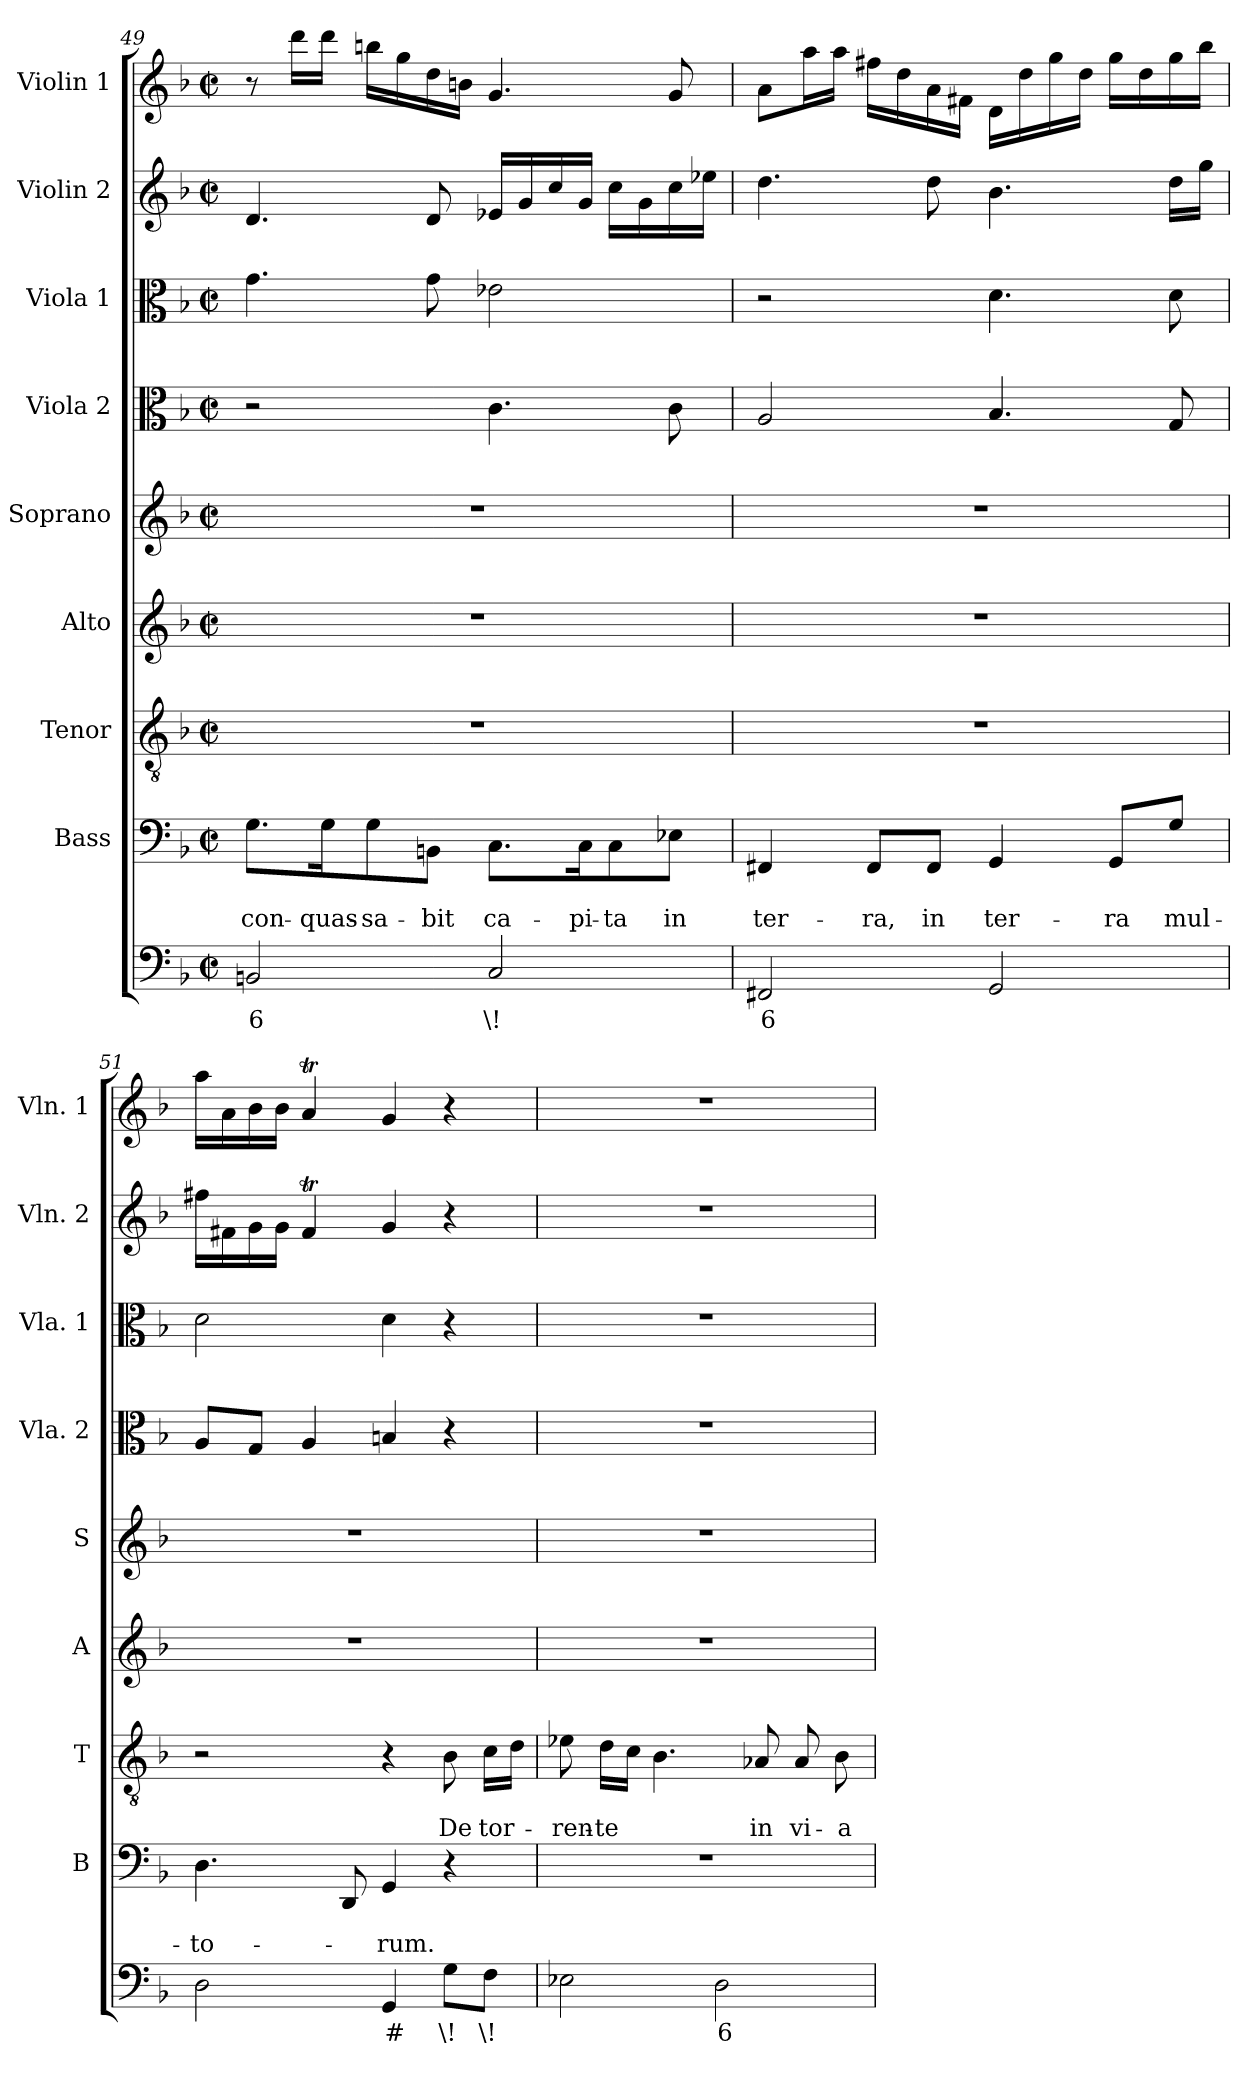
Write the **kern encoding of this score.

**kern	**text	**kern	**text	**text	**kern	**text	**text	**kern	**kern	**kern	**kern	**kern	**kern
*part9	*part9	*part8	*part8	*part8	*part7	*part7	*part7	*part6	*part5	*part4	*part3	*part2	*part1
*staff9	*staff9	*staff8	*staff8	*staff8	*staff7	*staff7	*staff7	*staff6	*staff5	*staff4	*staff3	*staff2	*staff1
*	*	*I"Bass	*	*	*I"Tenor	*	*	*I"Alto	*I"Soprano	*I"Viola 2	*I"Viola 1	*I"Violin 2	*I"Violin 1
*	*	*I'B	*	*	*I'T	*	*	*I'A	*I'S	*I'Vla. 2	*I'Vla. 1	*I'Vln. 2	*I'Vln. 1
*clefF4	*	*clefF4	*	*	*clefGv2	*	*	*clefG2	*clefG2	*clefC3	*clefC3	*clefG2	*clefG2
*k[b-]	*	*k[b-]	*	*	*k[b-]	*	*	*k[b-]	*k[b-]	*k[b-]	*k[b-]	*k[b-]	*k[b-]
*F:	*	*F:	*	*	*F:	*	*	*F:	*F:	*F:	*F:	*F:	*F:
*M2/2	*	*M2/2	*	*	*M2/2	*	*	*M2/2	*M2/2	*M2/2	*M2/2	*M2/2	*M2/2
*met(c|)	*	*met(c|)	*	*	*met(c|)	*	*	*met(c|)	*met(c|)	*met(c|)	*met(c|)	*met(c|)	*met(c|)
=49	=49	=49	=49	=49	=49	=49	=49	=49	=49	=49	=49	=49	=49
!	!LO:LY:b	!	!	!LO:LY:b	!	!	!	!	!	!	!	!	!
2BBn/	6	8.G\L	.	con-	1r	.	.	1r	1r	2r	4.g\	4.d/	8r
.	.	.	.	.	.	.	.	.	.	.	.	.	16ddd\LL
!	!	!	!	!LO:LY:b	!	!	!	!	!	!	!	!	!
.	.	16G\K	.	-quas-	.	.	.	.	.	.	.	.	16ddd\JJ
!	!	!	!	!LO:LY:b	!	!	!	!	!	!	!	!	!
.	.	8G\	.	-sa-	.	.	.	.	.	.	.	.	16bbn\LL
.	.	.	.	.	.	.	.	.	.	.	.	.	16gg\
!	!	!	!	!LO:LY:b	!	!	!	!	!	!	!	!	!
.	.	8BBn\J	.	-bit	.	.	.	.	.	.	8g\	8d/	16dd\
.	.	.	.	.	.	.	.	.	.	.	.	.	16bn\JJ
!	!LO:LY:b	!	!	!LO:LY:b	!	!	!	!	!	!	!	!	!
2C/	\!	8.C\L	.	ca-	.	.	.	.	.	4.c\	2e-X\	16e-X/LL	4.g/
.	.	.	.	.	.	.	.	.	.	.	.	16g/	.
.	.	.	.	.	.	.	.	.	.	.	.	16cc/	.
!	!	!	!	!LO:LY:b	!	!	!	!	!	!	!	!	!
.	.	16C\K	.	-pi-	.	.	.	.	.	.	.	16g/JJ	.
!	!	!	!	!LO:LY:b	!	!	!	!	!	!	!	!	!
.	.	8C\	.	-ta	.	.	.	.	.	.	.	16cc\LL	.
.	.	.	.	.	.	.	.	.	.	.	.	16g\	.
!	!	!	!	!LO:LY:b	!	!	!	!	!	!	!	!	!
.	.	8E-X\J	.	in	.	.	.	.	.	8c\	.	16cc\	8g/
.	.	.	.	.	.	.	.	.	.	.	.	16ee-X\JJ	.
=50	=50	=50	=50	=50	=50	=50	=50	=50	=50	=50	=50	=50	=50
!	!LO:LY:b	!	!	!LO:LY:b	!	!	!	!	!	!	!	!	!
2FF#X/	6	4FF#X/	.	ter-	1r	.	.	1r	1r	2A/	2r	4.dd\	8a\L
.	.	.	.	.	.	.	.	.	.	.	.	.	16aa\L
.	.	.	.	.	.	.	.	.	.	.	.	.	16aa\JJ
!	!	!	!	!LO:LY:b	!	!	!	!	!	!	!	!	!
.	.	8FF#/L	.	-ra,	.	.	.	.	.	.	.	.	16ff#X\LL
.	.	.	.	.	.	.	.	.	.	.	.	.	16dd\
!	!	!	!	!LO:LY:b	!	!	!	!	!	!	!	!	!
.	.	8FF#/J	.	in	.	.	.	.	.	.	.	8dd\	16a\
.	.	.	.	.	.	.	.	.	.	.	.	.	16f#X\JJ
!	!	!	!	!LO:LY:b	!	!	!	!	!	!	!	!	!
2GG/	.	4GG/	.	ter-	.	.	.	.	.	4.B-/	4.d\	4.b-\	16d\LL
.	.	.	.	.	.	.	.	.	.	.	.	.	16dd\
.	.	.	.	.	.	.	.	.	.	.	.	.	16gg\
.	.	.	.	.	.	.	.	.	.	.	.	.	16dd\JJ
!	!	!	!	!LO:LY:b	!	!	!	!	!	!	!	!	!
.	.	8GG/L	.	-ra	.	.	.	.	.	.	.	.	16gg\LL
.	.	.	.	.	.	.	.	.	.	.	.	.	16dd\
!	!	!	!	!LO:LY:b	!	!	!	!	!	!	!	!	!
.	.	8G/J	.	mul-	.	.	.	.	.	8G/	8d\	16dd\LL	16gg\
.	.	.	.	.	.	.	.	.	.	.	.	16gg\JJ	16bb-\JJ
=51	=51	=51	=51	=51	=51	=51	=51	=51	=51	=51	=51	=51	=51
*^	*	*	*	*	*	*	*	*	*	*	*	*	*
!	!	!	!	!	!LO:LY:b	!	!	!	!	!	!	!	!	!
2D\	8ryy	.	4.D\	.	-to-	2r	.	.	1r	1r	8A/L	2d\	16ff#X\LL	16aa\LL
.	.	.	.	.	.	.	.	.	.	.	.	.	16f#X\	16a\
.	8ryy	.	.	.	.	.	.	.	.	.	8G/J	.	16g\	16b-\
.	.	.	.	.	.	.	.	.	.	.	.	.	16g\JJ	16b-\JJ
.	8ryy	.	.	.	.	.	.	.	.	.	4A/	.	4f#t/	4at/
.	8ryy	.	8DD/	.	.	.	.	.	.	.	.	.	.	.
!	!	!LO:LY:b	!	!	!LO:LY:b	!	!	!	!	!	!	!	!	!
4GG/	2ryy	#	4GG/	.	-rum.	4r	.	.	.	.	4Bn/	4d\	4g/	4g/
!	!	!LO:LY:b	!	!	!	!	!	!LO:LY:b	!	!	!	!	!	!
8G\L	.	\!	4r	.	.	8B-\	.	De	.	.	4r	4r	4r	4r
!	!	!LO:LY:b	!	!	!	!	!	!LO:LY:b	!	!	!	!	!	!
8F\J	.	\!	.	.	.	16c\LL	.	tor-	.	.	.	.	.	.
.	.	.	.	.	.	16d\JJ	.	.	.	.	.	.	.	.
*v	*v	*	*	*	*	*	*	*	*	*	*	*	*	*
!!LO:PB:g=z
=52	=52	=52	=52	=52	=52	=52	=52	=52	=52	=52	=52	=52	=52
!	!	!	!	!	!	!	!LO:LY:b	!	!	!	!	!	!
2E-X\	.	1r	.	.	8e-X\	.	-ren-	1r	1r	1r	1r	1r	1r
!	!	!	!	!	!	!	!LO:LY:b	!	!	!	!	!	!
.	.	.	.	.	16d\LL	.	-te	.	.	.	.	.	.
.	.	.	.	.	16c\JJ	.	.	.	.	.	.	.	.
.	.	.	.	.	4.B-\	.	.	.	.	.	.	.	.
!	!LO:LY:b	!	!	!	!	!	!	!	!	!	!	!	!
2D\	6	.	.	.	.	.	.	.	.	.	.	.	.
!	!	!	!	!	!	!	!LO:LY:b	!	!	!	!	!	!
.	.	.	.	.	8A-X/	.	in	.	.	.	.	.	.
!	!	!	!	!	!	!	!LO:LY:b	!	!	!	!	!	!
.	.	.	.	.	8A-/	.	vi-	.	.	.	.	.	.
!	!	!	!	!	!	!	!LO:LY:b	!	!	!	!	!	!
.	.	.	.	.	8B-\	.	-a	.	.	.	.	.	.
=	=	=	=	=	=	=	=	=	=	=	=	=	=
*-	*-	*-	*-	*-	*-	*-	*-	*-	*-	*-	*-	*-	*-
